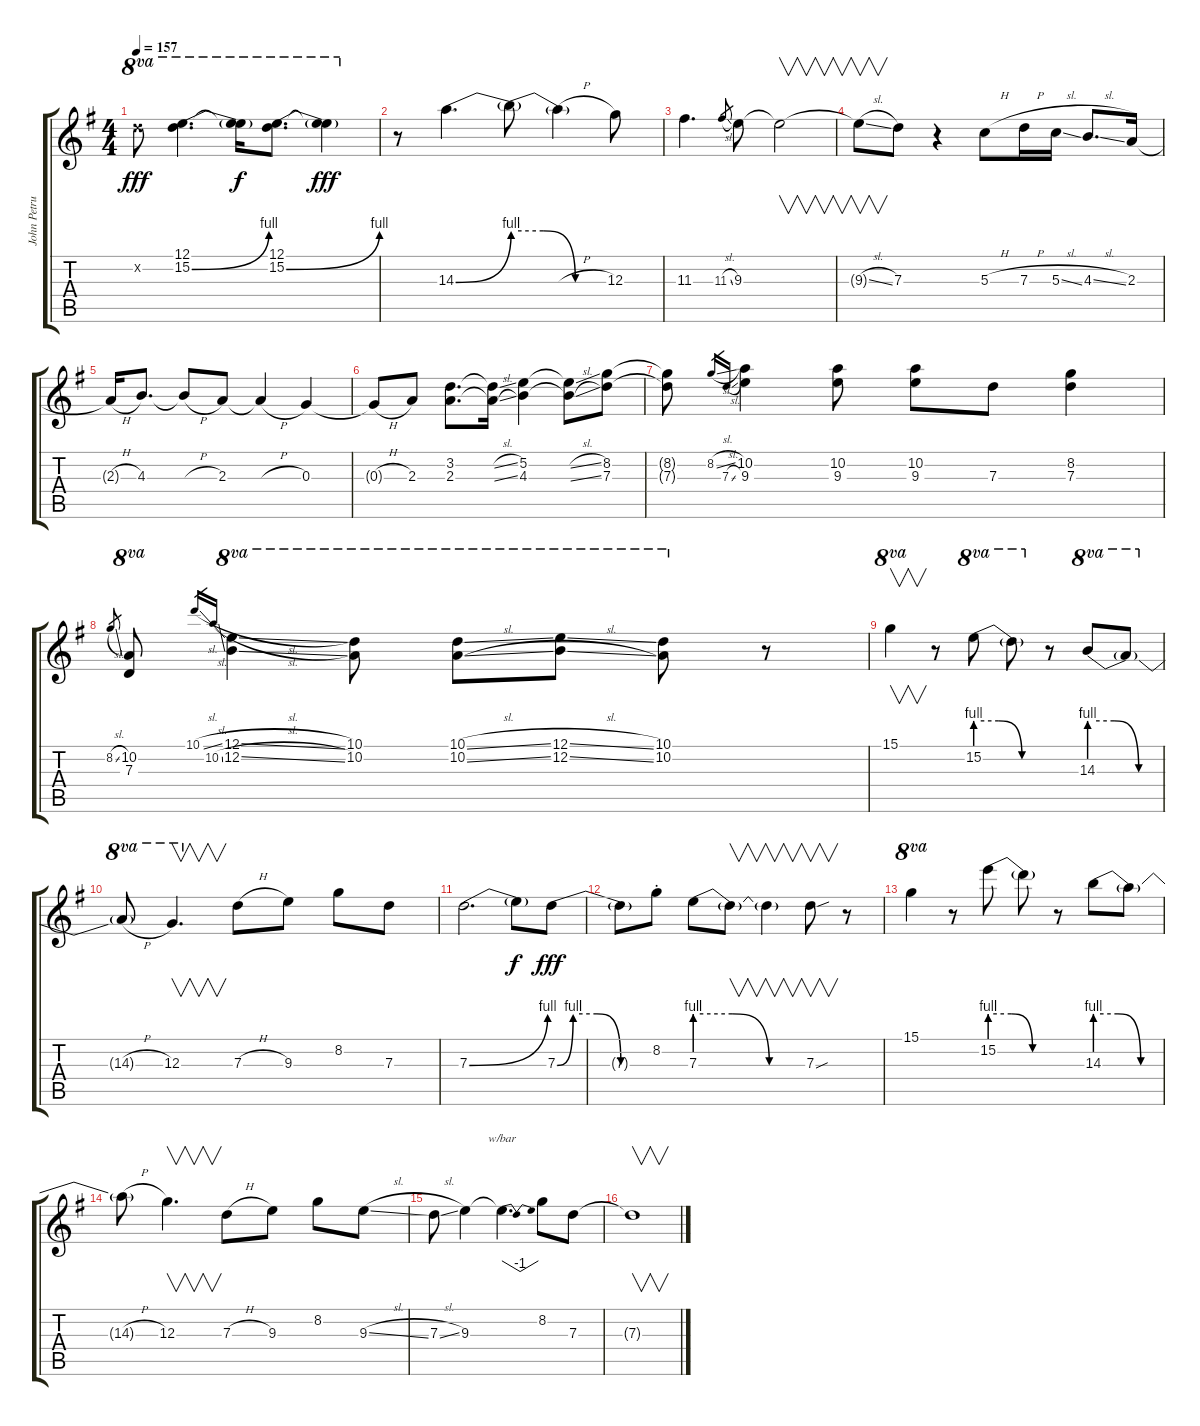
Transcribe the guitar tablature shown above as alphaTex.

\track ("John Petrucci" "John Petru") {instrument overdrivenguitar}
\staff {score tabs}
\tuning (E4 B3 G3 D3 A2 E2) {hide}
\ts (4 4)
\tempo 157
\clef g2
\ks g
15.2{x}.8{ot 8va dy fff} (12.1 15.2{be (bend 0 0 60 4)}).4{d ot 8va} (12.1{t} 15.2{t}).16{ot 8va dy f} (12.1 15.2{be (bend 0 0 60 4)}).8{d ot 8va} (12.1{t} 15.2{t}).4{ot 8va dy fff} |
r.8 14.3{be (bend 0 0 60 4)}.4{d} 14.3{be (custom 0 4 20 4 40 0 60 0) t}.8 14.3{h t}.4 12.3.8 |
11.3.4{d} 11.3{sl}.8{gr} 9.3.8 9.3{t}.2{v} |
9.3{sl t}.8{v} 7.3.8 r.4 5.3{h}.8 7.3{h}.16 5.3{sl}.16 4.3{sl}.8{d} 2.3.16 |
2.3{h t}.16 4.3.8{d} 4.3{h t}.8 2.3.8 2.3{h t}.4 0.3.4 |
0.3{h t}.8 2.3.8 (3.2 2.3).8{d} (3.2{sl t} 2.3{sl t}).16 (5.2 4.3).4 (5.2{sl t} 4.3{sl t}).8 (8.2 7.3).8 |
(8.2{t} 7.3{t}).8 8.2{sl}.16{gr} 7.3{sl}.16{gr} (10.2 9.3).4 (10.2 9.3).8 (10.2 9.3).8 7.3.8 (8.2 7.3).4 |
8.2{sl}.8{gr} (10.2 7.3).8{ot 8va} 10.1{sl}.16{gr} 10.2{sl}.16{gr} (12.1{sl} 12.2{sl}).4{ot 8va} (10.1 10.2).8{ot 8va} (10.1{sl} 10.2{sl}).8{ot 8va} (12.1{sl} 12.2{sl}).8{ot 8va} (10.1 10.2).8{ot 8va} r.8 |
15.1.4{v ot 8va} r.8 15.2{be (custom 0 4 20 4 40 0 60 0)}.8{ot 8va} 15.2{t}.8{ot 8va} r.8 14.3{be (custom 0 4 20 4 40 0 60 0)}.8{ot 8va} 14.3{t}.8{ot 8va} |
14.3{h t}.8{ot 8va} 12.3.4{v d ot 8va} 7.3{h}.8 9.3.8 8.2.8 7.3.8 |
7.3{be (bend 0 0 60 4)}.2{d} 7.3{t}.8{dy f} 7.3{be (custom 0 0 10 4 25 4 40 0 60 0)}.8{dy fff} |
7.3{t}.8 8.2{st}.8 7.3{be (custom 0 4 20 4 40 0 60 0)}.8 7.3{t}.8{v} 7.3{t}.4{v} 7.3{sou}.8{v} r.8 |
15.1.4{ot 8va} r.8 15.2{be (custom 0 4 20 4 40 0 60 0)}.8 15.2{t}.8 r.8 14.3{be (custom 0 4 20 4 40 0 60 0)}.8 14.3{t}.8 |
14.3{h t}.8 12.3.4{v d} 7.3{h}.8 9.3.8 8.2.8 9.3{sl}.8 |
7.3{sl}.8 9.3.4 9.3{t}.4{d tbe (dip default 0 0 30 -4 60 0)} 8.2.8 7.3.8 |
7.3{t}.1{v}
